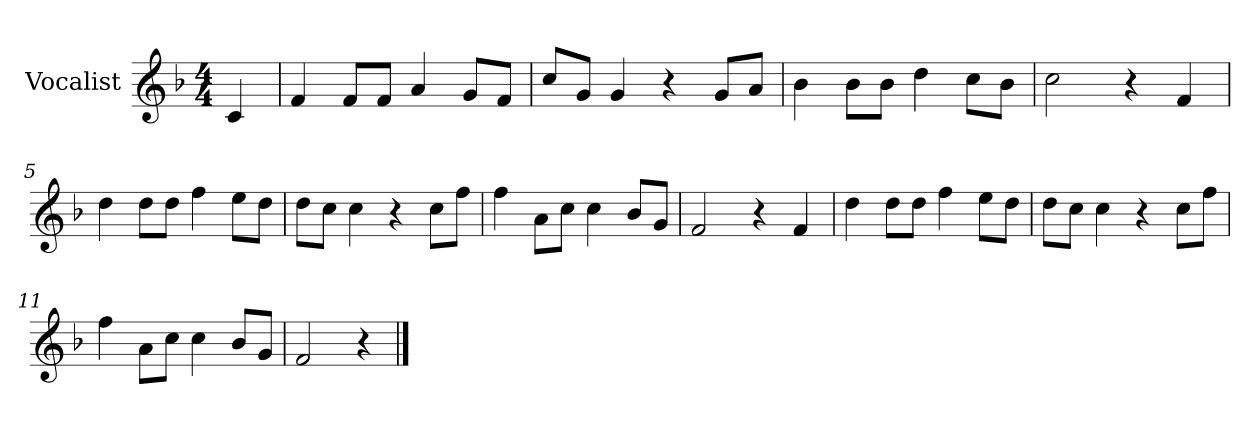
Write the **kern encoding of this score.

**kern
*part1
*staff1
*I"Vocalist
*k[b-]
*F:
*M4/4
=
4c
=1
4f
8fL
8fJ
4a
8gL
8fJ
=2
8ccL
8gJ
4g
4r
8gL
8aJ
=3
4b-
8b-L
8b-J
4dd
8ccL
8b-J
=4
2cc
4r
4f
=5
4dd
8ddL
8ddJ
4ff
8eeL
8ddJ
=6
8ddL
8ccJ
4cc
4r
8ccL
8ffJ
=7
4ff
8aL
8ccJ
4cc
8b-L
8gJ
=8
2f
4r
4f
=9
4dd
8ddL
8ddJ
4ff
8eeL
8ddJ
=10
8ddL
8ccJ
4cc
4r
8ccL
8ffJ
=11
4ff
8aL
8ccJ
4cc
8b-L
8gJ
=12
2f
4r
==
*-
